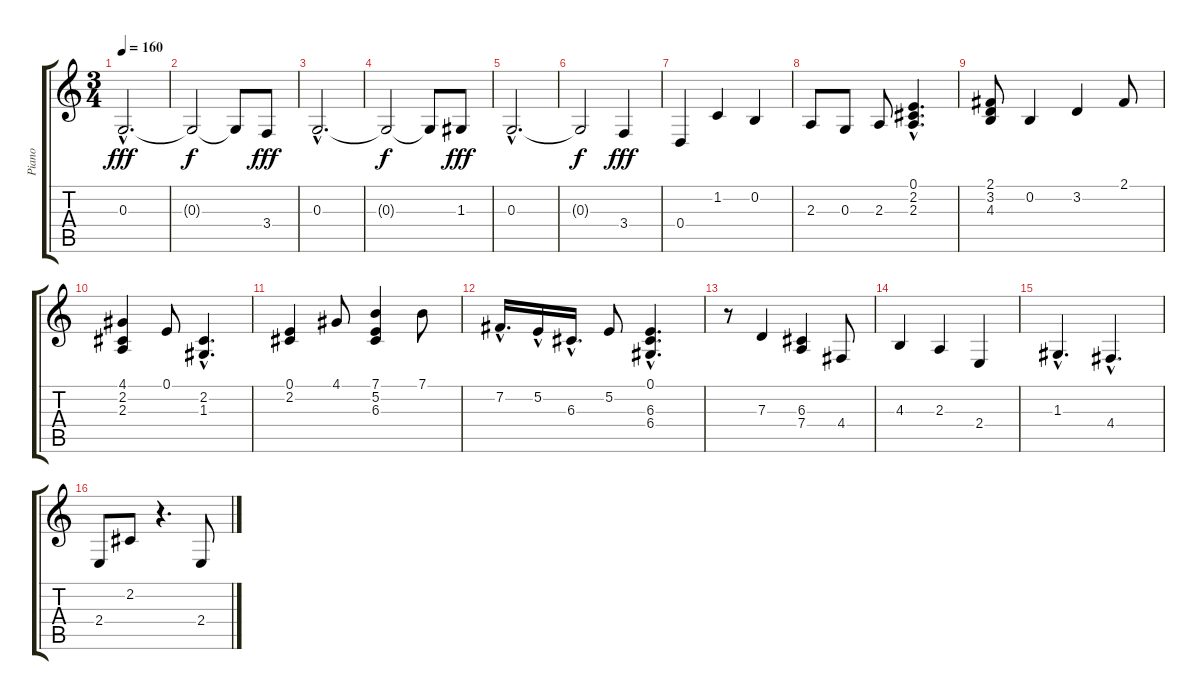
\track ("Piano" "Piano") {instrument acousticgrandpiano}
\staff {score tabs}
\tuning (E4 B3 G3 D3 A2 E2) {hide}
\ts (3 4)
\tempo 160
\clef g2
\ks c
0.3{hac}.2{d dy fff} |
0.3{t}.2{dy f} 0.3{t}.8 3.4.8{dy fff} |
0.3{hac}.2{d} |
0.3{t}.2{dy f} 0.3{t}.8 1.3.8{dy fff} |
0.3{hac}.2{d} |
0.3{t}.2{dy f} 3.4.4{dy fff} |
0.4.4 1.2.4 0.2.4 |
2.3.8 0.3.8 2.3.8 (0.1{hac} 2.2{hac} 2.3{hac}).4{d} |
(2.1 3.2 4.3).8 0.2.4 3.2.4 2.1.8 |
(4.1 2.2 2.3).4 0.1.8 (2.2{hac} 1.3{hac}).4{d} |
(0.1 2.2).4 4.1.8 (7.1 5.2 6.3).4 7.1.8 |
7.2{hac}.16{d} 5.2{hac}.16 6.3{hac}.16{d} 5.2.8 (0.1{hac} 6.3{hac} 6.4{hac}).4{d} |
r.8 7.3.4 (6.3 7.4).4 4.4.8 |
4.3.4 2.3.4 2.4.4 |
1.3{hac}.4{d} 4.4{hac}.4{d} |
2.4.8 2.2.8 r.4{d} 2.4.8
